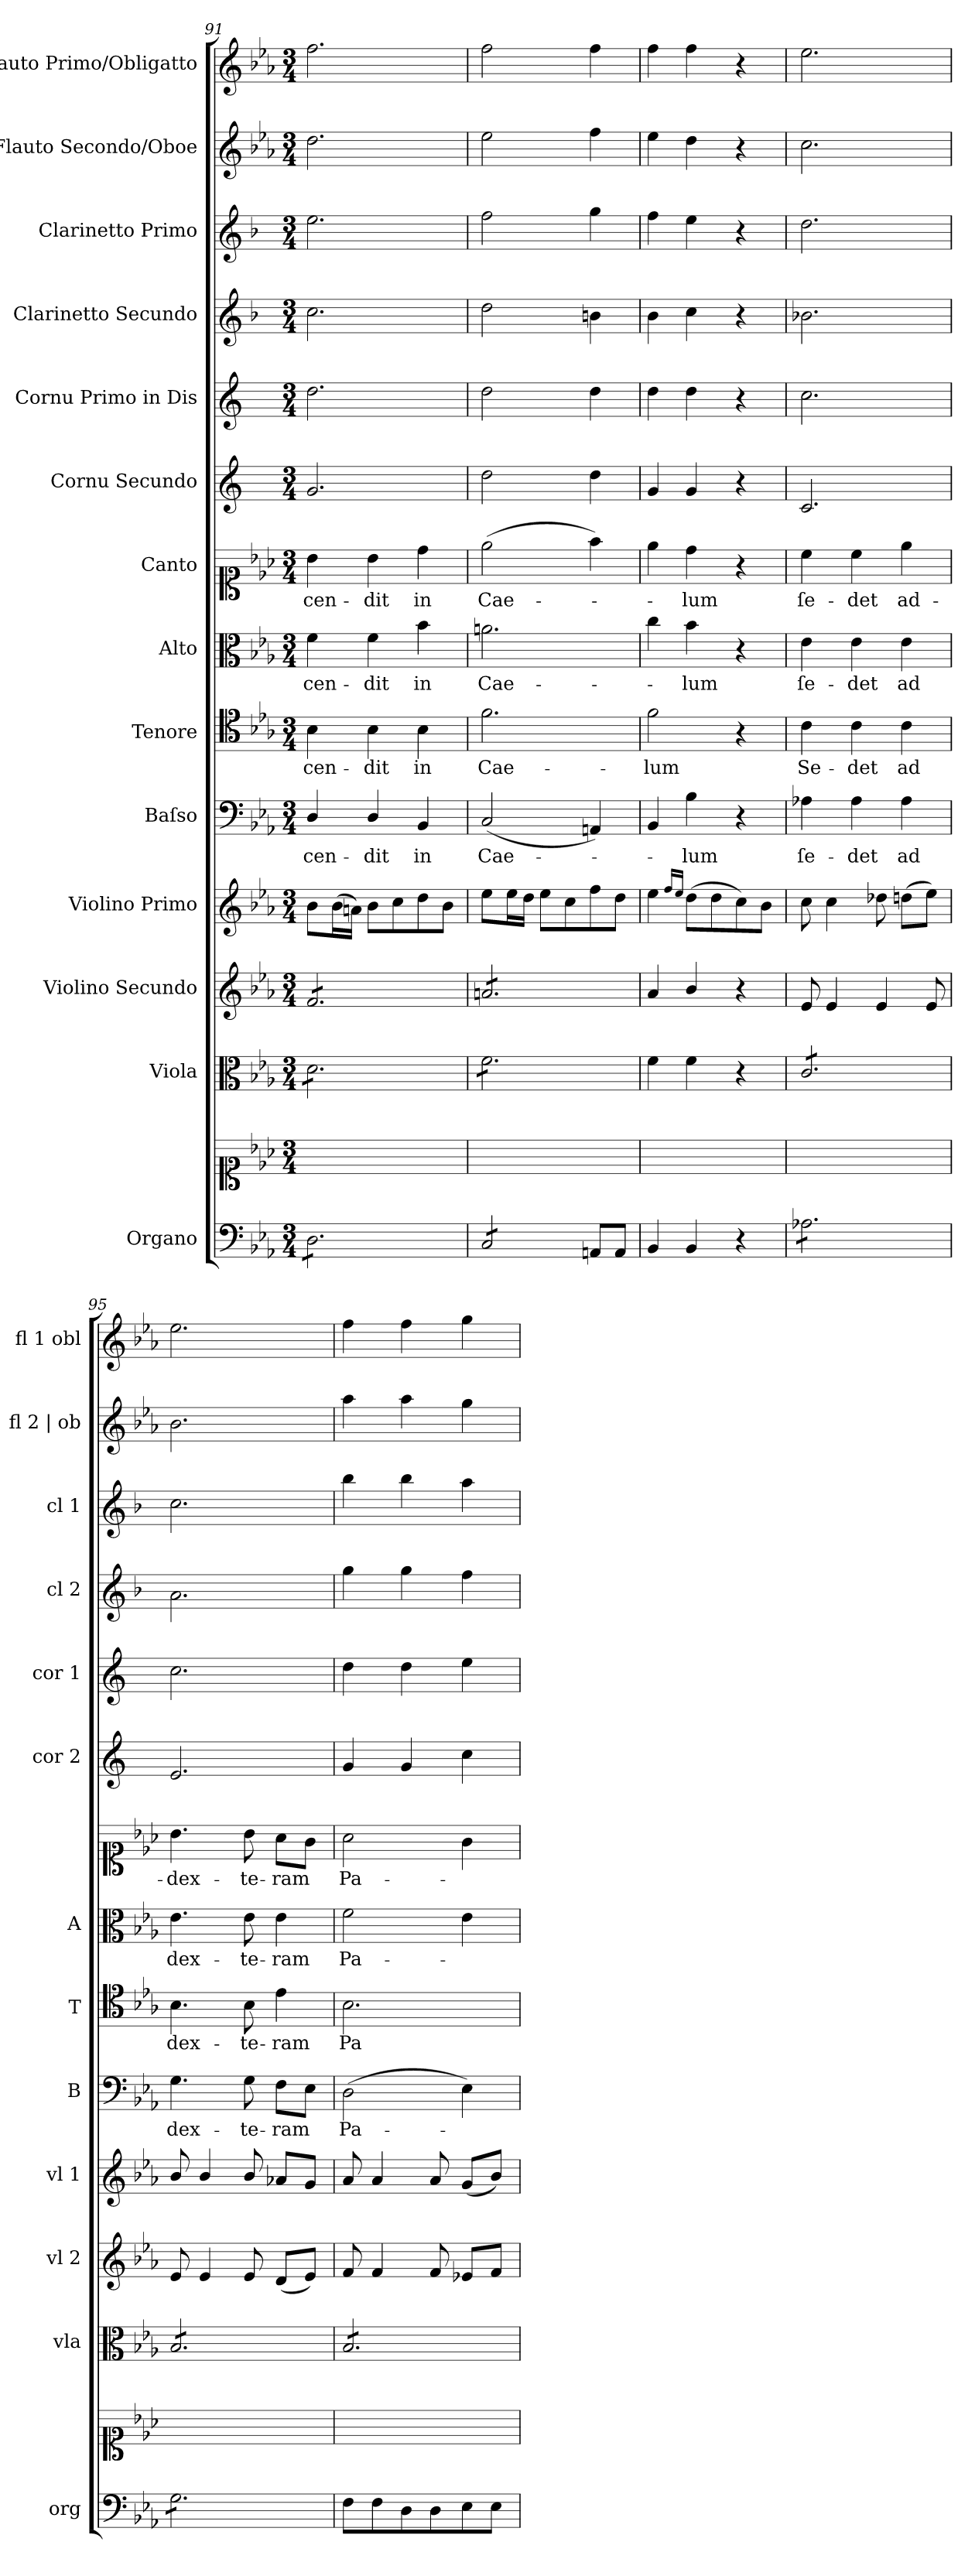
**kern	**kern	**kern	**kern	**kern	**kern	**text	**kern	**text	**kern	**text	**kern	**text	**kern	**kern	**kern	**kern	**kern	**kern
*part14	*part14	*part13	*part12	*part11	*part10	*part10	*part9	*part9	*part8	*part8	*part7	*part7	*part6	*part5	*part4	*part3	*part2	*part1
*staff15	*staff14	*staff13	*staff12	*staff11	*staff10	*staff10	*staff9	*staff9	*staff8	*staff8	*staff7	*staff7	*staff6	*staff5	*staff4	*staff3	*staff2	*staff1
*I"Organo	*	*I"Viola	*I"Violino Secundo	*I"Violino Primo	*I"Baſso	*	*I"Tenore	*	*I"Alto	*	*I"Canto	*	*I"Cornu Secundo	*I"Cornu Primo in Dis	*I"Clarinetto Secundo	*I"Clarinetto Primo	*I"Flauto Secondo/Oboe	*I"Flauto Primo/Obligatto
*I'org	*	*I'vla	*I'vl 2	*I'vl 1	*I'B	*	*I'T	*	*I'A	*	*	*	*I'cor 2	*I'cor 1	*I'cl 2	*I'cl 1	*I'fl 2 | ob	*I'fl 1 obl
*clefF4	*clefC1	*clefC3	*clefG2	*clefG2	*clefF4	*	*clefC4	*	*clefC3	*	*clefC1	*	*clefG2	*clefG2	*clefG2	*clefG2	*clefG2	*clefG2
*	*	*	*	*	*	*	*	*	*	*	*	*	*ITrd-2c-3	*ITrd-2c-3	*ITrd1c2	*ITrd1c2	*	*
*k[b-e-a-]	*k[b-e-a-]	*k[b-e-a-]	*k[b-e-a-]	*k[b-e-a-]	*k[b-e-a-]	*	*k[b-e-a-]	*	*k[b-e-a-]	*	*k[b-e-a-]	*	*k[b-e-a-]	*k[b-e-a-]	*k[b-e-a-]	*k[b-e-a-]	*k[b-e-a-]	*k[b-e-a-]
*E-:	*E-:	*E-:	*E-:	*E-:	*E-:	*	*E-:	*	*E-:	*	*E-:	*	*E-:	*E-:	*E-:	*E-:	*E-:	*E-:
*M3/4	*M3/4	*M3/4	*M3/4	*M3/4	*M3/4	*	*M3/4	*	*M3/4	*	*M3/4	*	*M3/4	*M3/4	*M3/4	*M3/4	*M3/4	*M3/4
=91	=91	=91	=91	=91	=91	=91	=91	=91	=91	=91	=91	=91	=91	=91	=91	=91	=91	=91
*tremolo	*	*	*	*	*	*	*	*	*	*	*	*	*	*	*	*	*	*
*	*	*tremolo	*	*	*	*	*	*	*	*	*	*	*	*	*	*	*	*
*	*	*	*tremolo	*	*	*	*	*	*	*	*	*	*	*	*	*	*	*
8D\L	2.ryy	8d\L	8f/L	8b-\L	4D/	-cen-	4B-\	-cen-	4f\	-cen-	4b-\	-cen-	2.b-/	2.ff\	2.b-\	2.dd\	2.dd\	2.ff\
8D\	.	8d\	8f/	(>16b-\L	.	.	.	.	.	.	.	.	.	.	.	.	.	.
.	.	.	.	16an\JJ)	.	.	.	.	.	.	.	.	.	.	.	.	.	.
8D\	.	8d\	8f/	8b-\L	4D/	-dit	4B-\	-dit	4f\	-dit	4b-\	-dit	.	.	.	.	.	.
8D\	.	8d\	8f/	8cc\	.	.	.	.	.	.	.	.	.	.	.	.	.	.
8D\	.	8d\	8f/	8dd\	4BB-/	in	4B-\	in	4b-\	in	4dd\	in	.	.	.	.	.	.
8D\J	.	8d\J	8f/J	8b-\J	.	.	.	.	.	.	.	.	.	.	.	.	.	.
=92	=92	=92	=92	=92	=92	=92	=92	=92	=92	=92	=92	=92	=92	=92	=92	=92	=92	=92
8C/L	2.ryy	8f\L	8an/L	8ee-\L	(>2C/	Cae-	2.f\	Cae-	2.an\	Cae-	(>2ee-\	Cae-	2ff\	2ff\	2cc\	2ee-\	2ee-\	2ff\
8C/	.	8f\	8an/	16ee-\L	.	.	.	.	.	.	.	.	.	.	.	.	.	.
.	.	.	.	16dd\JJ	.	.	.	.	.	.	.	.	.	.	.	.	.	.
8C/	.	8f\	8an/	8ee-\L	.	.	.	.	.	.	.	.	.	.	.	.	.	.
8C/J	.	8f\	8an/	8cc\	.	.	.	.	.	.	.	.	.	.	.	.	.	.
*Xtremolo	*	*	*	*	*	*	*	*	*	*	*	*	*	*	*	*	*	*
8AAn/L	.	8f\	8an/	8ff\	4AAn/)	.	.	.	.	.	4ff\)	.	4ff\	4ff\	4an\	4ff\	4ff\	4ff\
8AA/J	.	8f\J	8an/J	8dd\J	.	.	.	.	.	.	.	.	.	.	.	.	.	.
*	*	*	*Xtremolo	*	*	*	*	*	*	*	*	*	*	*	*	*	*	*
*	*	*Xtremolo	*	*	*	*	*	*	*	*	*	*	*	*	*	*	*	*
=93	=93	=93	=93	=93	=93	=93	=93	=93	=93	=93	=93	=93	=93	=93	=93	=93	=93	=93
4BB-/	2.ryy	4f\	4a-/	4ee-\	4BB-/	.	2f\	-lum	4cc\	.	4ee-\	.	4b-/	4ff\	4a-\	4ee-\	4ee-\	4ff\
.	.	.	.	16qqff/LL	.	.	.	.	.	.	.	.	.	.	.	.	.	.
.	.	.	.	16qqee-/JJ	.	.	.	.	.	.	.	.	.	.	.	.	.	.
4BB-/	.	4f\	4b-/	(>8dd\L	4B-\	-lum	.	.	4b-\	-lum	4dd\	-lum	4b-/	4ff\	4b-\	4dd\	4dd\	4ff\
.	.	.	.	8dd\	.	.	.	.	.	.	.	.	.	.	.	.	.	.
4r	.	4r	4r	8cc\)	4r	.	4r	.	4r	.	4r	.	4r	4r	4r	4r	4r	4r
.	.	.	.	8b-\J	.	.	.	.	.	.	.	.	.	.	.	.	.	.
=94	=94	=94	=94	=94	=94	=94	=94	=94	=94	=94	=94	=94	=94	=94	=94	=94	=94	=94
*tremolo	*	*	*	*	*	*	*	*	*	*	*	*	*	*	*	*	*	*
*	*	*tremolo	*	*	*	*	*	*	*	*	*	*	*	*	*	*	*	*
8A-X\L	2.ryy	8c/L	8e-/	8cc\	4A-X\	ſe-	4c\	Se-	4e-\	ſe-	4cc\	ſe-	2.e-/	2.ee-\	2.a-X\	2.cc\	2.cc\	2.ee-\
8A-X\	.	8c/	4e-/	4cc\	.	.	.	.	.	.	.	.	.	.	.	.	.	.
8A-X\	.	8c/	.	.	4A-\	-det	4c\	-det	4e-\	-det	4cc\	-det	.	.	.	.	.	.
8A-X\	.	8c/	4e-/	8dd-X\	.	.	.	.	.	.	.	.	.	.	.	.	.	.
8A-X\	.	8c/	.	(>8ddn\L	4A-\	ad	4c\	ad	4e-\	ad	4ee-\	ad-	.	.	.	.	.	.
8A-X\J	.	8c/J	8e-/	8ee-\J)	.	.	.	.	.	.	.	.	.	.	.	.	.	.
=95	=95	=95	=95	=95	=95	=95	=95	=95	=95	=95	=95	=95	=95	=95	=95	=95	=95	=95
8G\L	2.ryy	8B-/L	8e-/	8b-/	4.G\	dex-	4.B-\	dex-	4.e-\	dex-	4.b-\	-dex-	2.g/	2.ee-\	2.g\	2.b-\	2.b-\	2.ee-\
8G\	.	8B-/	4e-/	4b-/	.	.	.	.	.	.	.	.	.	.	.	.	.	.
8G\	.	8B-/	.	.	.	.	.	.	.	.	.	.	.	.	.	.	.	.
8G\	.	8B-/	8e-/	8b-/	8G\	-te-	8B-\	-te-	8e-\	-te-	8b-\	-te-	.	.	.	.	.	.
8G\	.	8B-/	(<8d/L	8a-X/L	8F\L	-ram	4e-\	-ram	4e-\	-ram	8a-\L	-ram	.	.	.	.	.	.
8G\J	.	8B-/J	8e-/J)	8g/J	8E-\J	.	.	.	.	.	8g\J	.	.	.	.	.	.	.
*Xtremolo	*	*	*	*	*	*	*	*	*	*	*	*	*	*	*	*	*	*
=96	=96	=96	=96	=96	=96	=96	=96	=96	=96	=96	=96	=96	=96	=96	=96	=96	=96	=96
8F\L	2.ryy	8B-/L	8f/	8a-/	(>2D\	Pa-	2.B-\	Pa-	2f\	Pa-	2a-\	Pa-	4b-/	4ff\	4ff\	4aa-\	4aa-\	4ff\
8F\	.	8B-/	4f/	4a-/	.	.	.	.	.	.	.	.	.	.	.	.	.	.
8D\	.	8B-/	.	.	.	.	.	.	.	.	.	.	4b-/	4ff\	4ff\	4aa-\	4aa-\	4ff\
8D\	.	8B-/	8f/	8a-/	.	.	.	.	.	.	.	.	.	.	.	.	.	.
8E-\	.	8B-/	8e-X/L	(<8g/L	4E-\)	.	.	.	4e-\	.	4g\	.	4ee-\	4gg\	4ee-\	4gg\	4gg\	4gg\
8E-\J	.	8B-/J	8f/J	8b-/J)	.	.	.	.	.	.	.	.	.	.	.	.	.	.
*	*	*Xtremolo	*	*	*	*	*	*	*	*	*	*	*	*	*	*	*	*
=	=	=	=	=	=	=	=	=	=	=	=	=	=	=	=	=	=	=
*-	*-	*-	*-	*-	*-	*-	*-	*-	*-	*-	*-	*-	*-	*-	*-	*-	*-	*-
